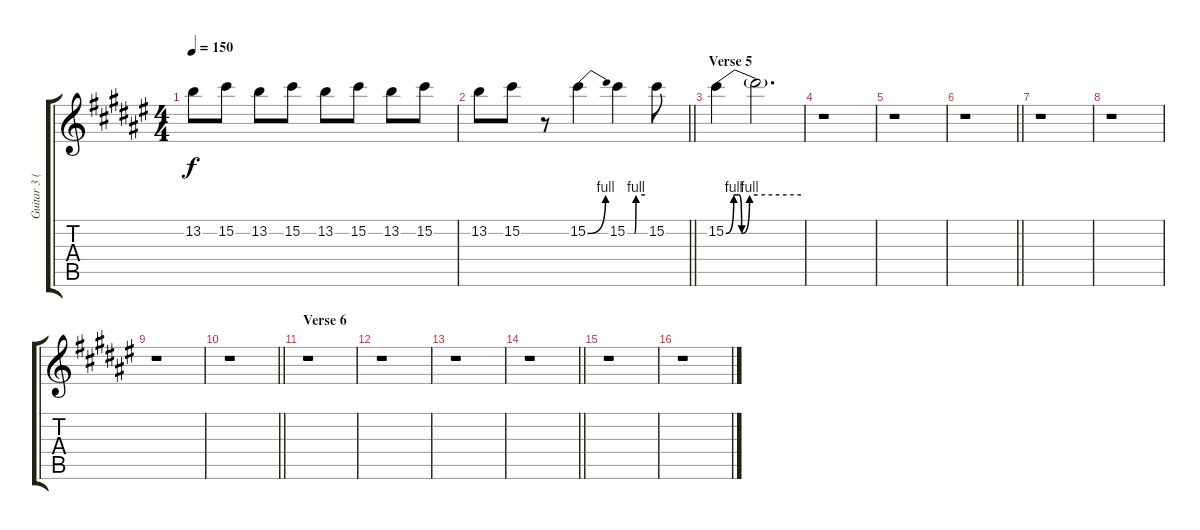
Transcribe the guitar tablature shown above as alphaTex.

\track ("Guitar 3 (Solo)" "Guitar 3 (") {instrument distortionguitar}
\staff {score tabs}
\tuning (Eb4 Bb3 Gb3 Db3 Ab2 Eb2) {hide}
\ts (4 4)
\tempo 150
\clef g2
\ks f#
13.2.8{dy f} 15.2.8 13.2.8 15.2.8 13.2.8 15.2.8 13.2.8 15.2.8 |
\barLineRight lightlight
13.2.8 15.2.8 r.8 15.2{be (bend 0 0 60 4)}.4 15.2{be (custom 0 0 25 0 30 4 60 4)}.4 15.2.8 |
\section ("" "Verse 5")
15.2{be (custom 0 0 15 4 25 4 30 0 45 4 60 4)}.4{volume 0} 15.2{be (hold 0 4 60 4) t}.2{d} |
r.1 |
r.1 |
\barLineRight lightlight
r.1 |
r.1 |
r.1 |
r.1 |
\barLineRight lightlight
r.1 |
\section ("" "Verse 6")
r.1 |
r.1 |
r.1 |
\barLineRight lightlight
r.1 |
r.1 |
r.1
